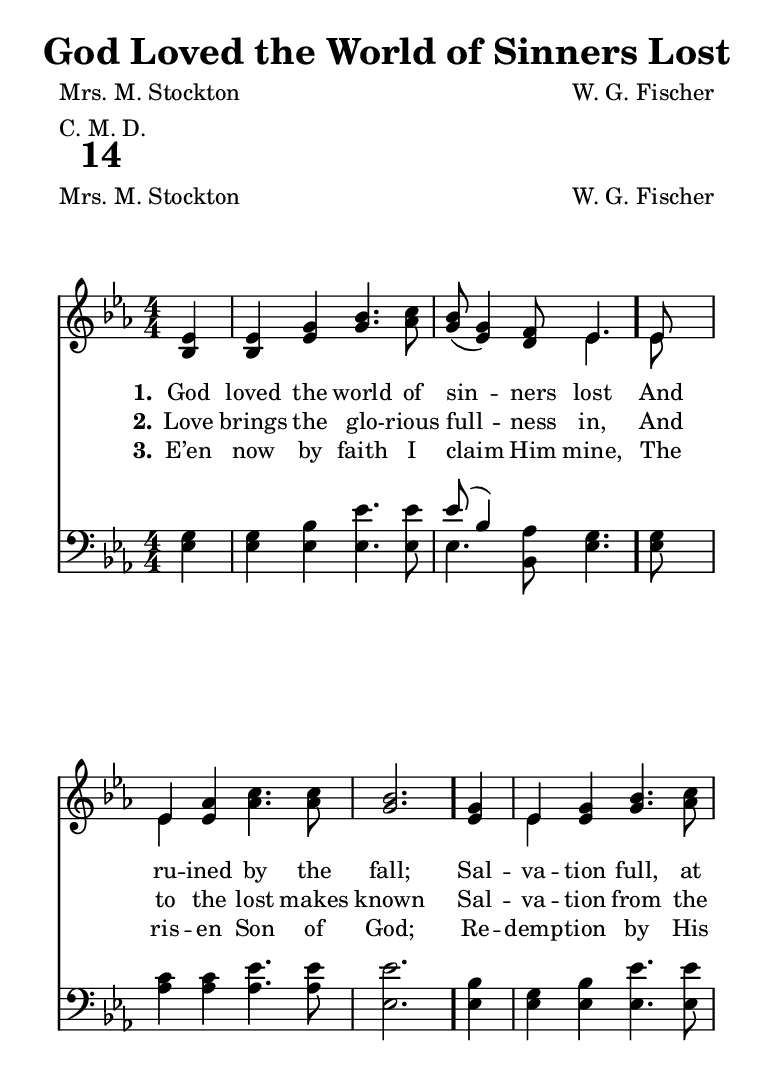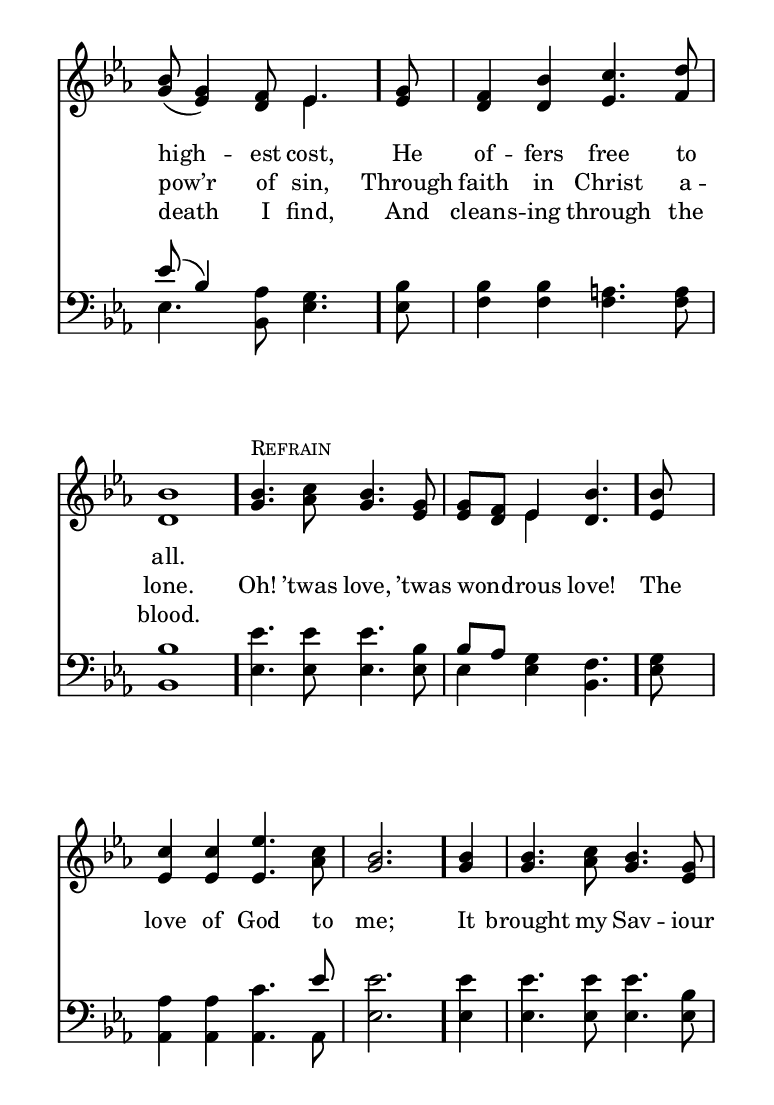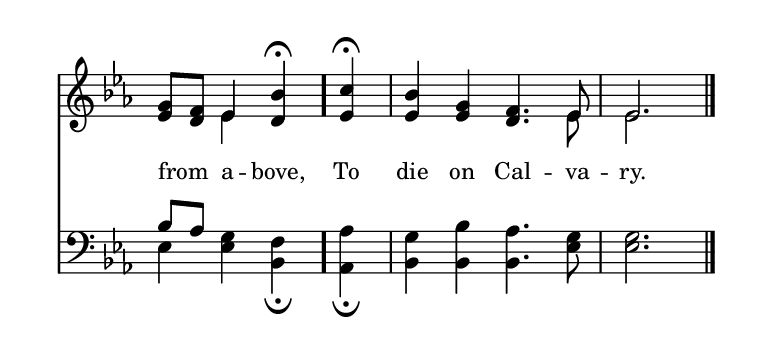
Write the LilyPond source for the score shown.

\include "common/global.ily"
\paper {
  \include "common/paper.ily"
  ragged-last-bottom = ##t
  % decrease system-to-system padding to fit onto page with next score
  system-system-spacing.padding = 0
  system-system-spacing.basic-distance = 0
  scoreTitleMarkup = \markup {
    \override #'(baseline-skip . 3.5)
    \column {
      \override #'(baseline-skip . 3.5)
      \column {
        \fill-line {
          \huge \larger \larger \bold {
            \concat { "  " \fromproperty #'header:hymnnumber }
            \mytitle
            \null
          }
        }
        \fill-line {
          % no lowering (to save vertical space)
          \fromproperty #'header:poet
          \smaller \bold \mysubtitle
          \fromproperty #'header:composer
        }
      }
    }
  }
}

\header{
  %gospel
  hymnnumber = "14"
  title = "God Loved the World of Sinners Lost"
  tunename = "Wondrous Love" % from Metrical Index of Tunes
  meter = "C. M. D."
  poet = "Mrs. M. Stockton"
  composer = "W. G. Fischer"
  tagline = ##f
}

% for fermata in MIDI
ta = { \tempo 4=80 }
tb = { \tempo 4=40 }

patternA = { \ta c4 | c4 c4 c4. c8 | c8( c4) c8 c4. } % Line 1, 3 soprano / alto / tenor
patternB = { \ta c8 | c4 c4 c4. c8 | c2.            } % Line 2 all, Refrain line 2 all
patternC = { \ta c8 | c4 c4 c4. c8 | c1             } % Line 4 all
patternD = { \ta c4 | c4 c4 c4. c8 | c4.     c8 c4. } % Line 1, 3 bass

patternE = { \ta c4. c8 c4. c8 | c8[ c8] c4 c4. } % Refrain line 1 soprano / alto / tenor
patternF = { \ta c4 | c4. c8 c4. c8 | c8[ c8] c4 \tb c4 } % Refrain line 3 soprano / alto / tenor
patternG = { \tb c4 \ta | c4 c4 c4. c8 | c2. } % Refrain line 4 all

patternH = { \ta c4. c8 c4. c8 | c4 c4 c4. } % Refrain line 1 bass
patternI = { \ta c4 | c4. c8 c4. c8 | c4 c4 \tb c4 } % Refrain line 3 bass

global = {
  \include "common/overrides.ily"
  \override Staff.TimeSignature.style = #'numbered
  \time 4/4
  \override Score.MetronomeMark.transparent = ##t % hide all fermata changes too
  \ta
  \key ees \major
  \partial 4
  \autoBeamOff
}

notesSoprano = {
\global
\relative c' {

  \changePitch \patternA { ees | ees g bes c | bes g f ees }
  \changePitch \patternB { ees | ees aes c c | bes         }
  \changePitch \patternA { g   | ees g bes c | bes g f ees }
  \changePitch \patternC { g   | f bes c d   | bes         }

  << s^\markup { \small \caps "Refrain" }
  \changePitch \patternE { bes c bes g | g f ees bes' } >>
  \changePitch \patternB {         bes | c c ees c   | bes          }
  \changePitch \patternF {         bes | bes c bes g | g f ees bes'\fermata }
  \changePitch \patternG {   c\fermata | bes g f ees | ees          }

  \bar "|."

}
}

notesAlto = {
\global
\relative e' {

  \changePitch \patternA { bes | bes ees g aes   | g ees d ees }
  \changePitch \patternB { ees | ees ees aes aes | g           }
  \changePitch \patternA { ees | ees ees g aes   | g ees d ees }
  \changePitch \patternC { ees | d d ees f       | d           }

  \changePitch \patternE { g aes g ees | ees d ees d }
  \changePitch \patternB {         ees | ees ees ees aes | g           }
  \changePitch \patternF {         g   | g aes g ees     | ees d ees d }
  \changePitch \patternG {         ees | ees ees d ees   | ees         }

}
}

notesTenor = {
\global
\relative a {

  \changePitch \patternA { g   | g bes ees ees | ees bes aes g }
  \changePitch \patternB { g   | c c ees ees   | ees           }
  \changePitch \patternA { bes | g bes ees ees | ees bes aes g }
  \changePitch \patternC { bes | bes bes a a   | bes           }

  \changePitch \patternE { ees ees ees bes | bes aes g f }
  \changePitch \patternB {             g   | aes aes c ees   | ees         }
  \changePitch \patternF {             ees | ees ees ees bes | bes aes g f }
  \changePitch \patternG {             aes | g bes aes g     | g           }

}
}

notesBass = {
\global
\relative f {

  \changePitch \patternD { ees | ees ees ees ees | ees bes ees }
  \changePitch \patternB { ees | aes aes aes aes | ees }
  \changePitch \patternD { ees | ees ees ees ees | ees bes ees }
  \changePitch \patternC { ees | f f f f | bes, }

  \changePitch \patternH { ees ees ees ees | ees ees bes }
  \changePitch \patternB { ees | aes, aes aes aes | ees' }
  \changePitch \patternI { ees | ees ees ees ees | ees ees bes_\fermata }
  \changePitch \patternG { aes_\fermata | bes bes bes ees | ees }

}
}

Refrain = \lyricmode {

Oh! ’twas love, ’twas won -- drous love! \bar "."
The love of God to me; \bar "." \eogbreak
It brought my Sav -- iour from a -- bove, \bar "."
To die on Cal -- va -- ry. \bar "." \eogbreak

}

wordsA = \lyricmode {
\set stanza = "1."

God loved the world of sin -- ners lost \bar "."
And ru -- ined by the fall; \bar "." \eogbreak
Sal -- va -- tion full, at high -- est cost, \bar "."
He of -- fers free to all. \bar "." \eogbreak

}

wordsB = \lyricmode {
\set stanza = "2."

Love brings the glo -- rious full -- ness in,
And to the lost makes known
Sal -- va -- tion from the pow’r of sin,
Through faith in Christ a -- lone.

\Refrain

}

wordsC = \lyricmode {
\set stanza = "3."

E’en now by faith I claim Him mine,
The ris -- en Son of God;
Re -- demp -- tion by His death I find,
And cleans -- ing through the blood.

}


\score {
  \context ChoirStaff <<
    \context Staff = upper <<
      \set Staff.autoBeaming = ##f
      \set ChoirStaff.systemStartDelimiter = #'SystemStartBar
      \set ChoirStaff.printPartCombineTexts = ##f
      \partcombine #'(2 . 9) \notesSoprano \notesAlto
      \context NullVoice = sopranos { \voiceOne << \notesSoprano >> }
      \context Lyrics = one   \lyricsto sopranos \wordsA
      \context Lyrics = two   \lyricsto sopranos \wordsB
      \context Lyrics = three \lyricsto sopranos \wordsC
      %\context Lyrics = four  \lyricsto sopranos \wordsD
      %\context Lyrics = five  \lyricsto sopranos \wordsE
    >>
    \context Staff = men <<
      \set Staff.autoBeaming = ##f
      \clef bass
      \set ChoirStaff.printPartCombineTexts = ##f
      \partcombine #'(2 . 9) \notesTenor \notesBass
    >>
  >>
  \layout {
    \include "common/layout.ily"
  }
  \midi{
    \include "common/midi.ily"
  }
}

\version "2.19.49"  % necessary for upgrading to future LilyPond versions.

% vi:set et ts=2 sw=2 ai nocindent syntax=lilypond:
